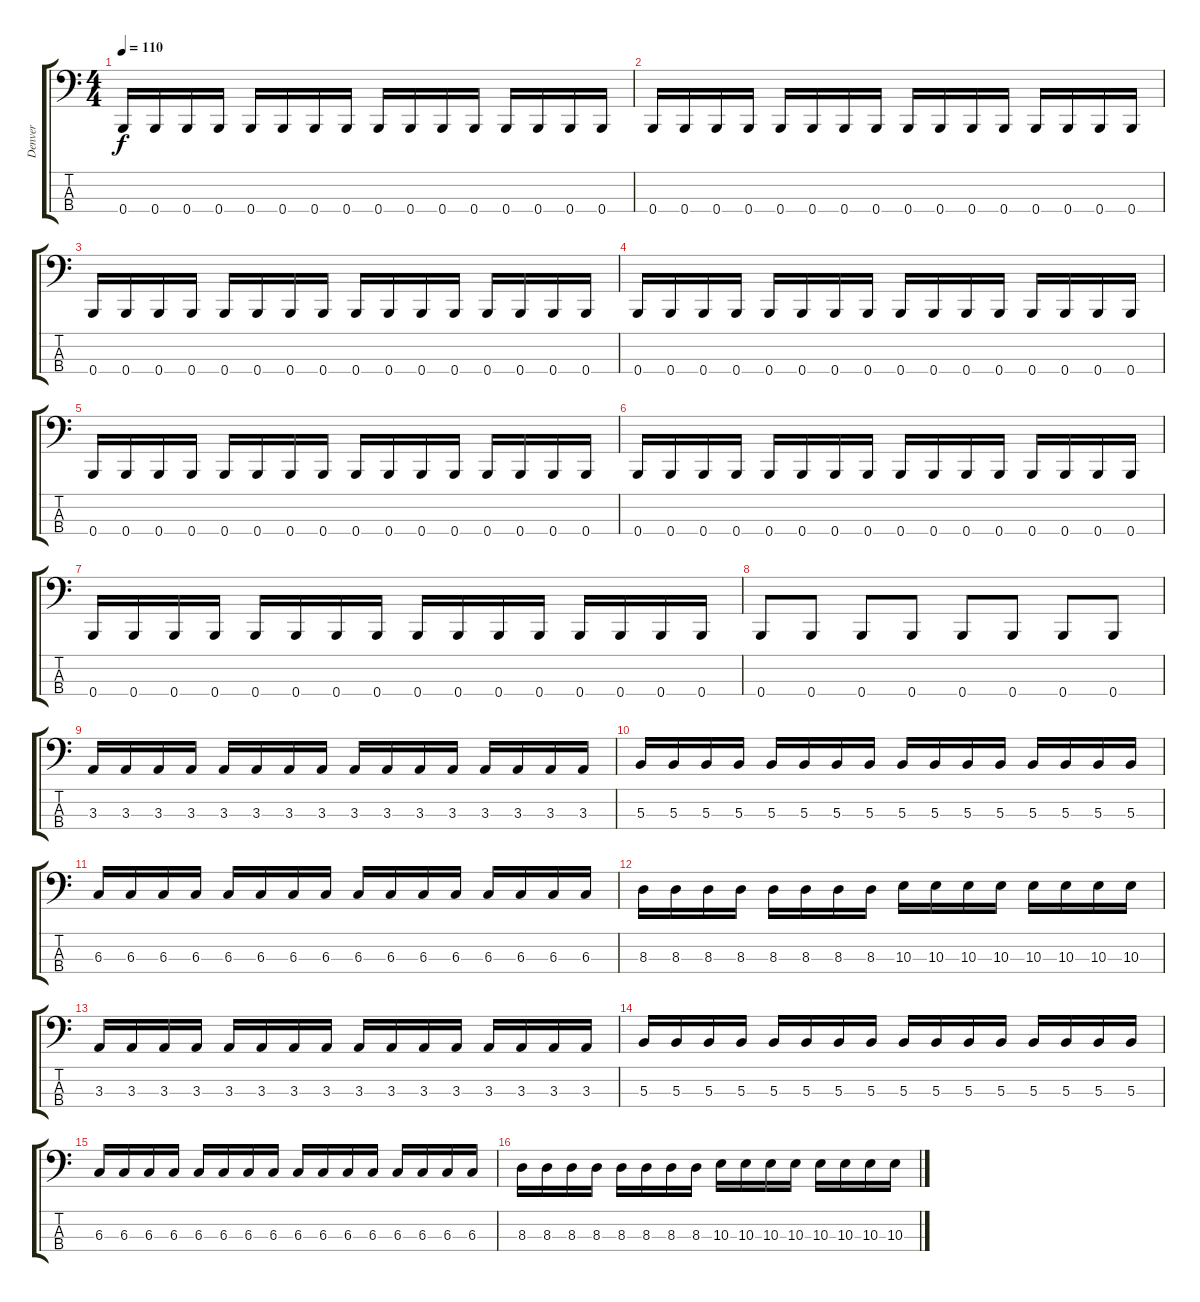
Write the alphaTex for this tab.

\track ("Denver" "Denver") {instrument slapbass2}
\staff {score tabs}
\tuning (E2 B1 Gb1 B0) {hide}
\ts (4 4)
\tempo 110
\clef f4
\ks c
0.4.16{dy f} 0.4.16 0.4.16 0.4.16 0.4.16 0.4.16 0.4.16 0.4.16 0.4.16 0.4.16 0.4.16 0.4.16 0.4.16 0.4.16 0.4.16 0.4.16 |
0.4.16 0.4.16 0.4.16 0.4.16 0.4.16 0.4.16 0.4.16 0.4.16 0.4.16 0.4.16 0.4.16 0.4.16 0.4.16 0.4.16 0.4.16 0.4.16 |
0.4.16 0.4.16 0.4.16 0.4.16 0.4.16 0.4.16 0.4.16 0.4.16 0.4.16 0.4.16 0.4.16 0.4.16 0.4.16 0.4.16 0.4.16 0.4.16 |
0.4.16 0.4.16 0.4.16 0.4.16 0.4.16 0.4.16 0.4.16 0.4.16 0.4.16 0.4.16 0.4.16 0.4.16 0.4.16 0.4.16 0.4.16 0.4.16 |
0.4.16 0.4.16 0.4.16 0.4.16 0.4.16 0.4.16 0.4.16 0.4.16 0.4.16 0.4.16 0.4.16 0.4.16 0.4.16 0.4.16 0.4.16 0.4.16 |
0.4.16 0.4.16 0.4.16 0.4.16 0.4.16 0.4.16 0.4.16 0.4.16 0.4.16 0.4.16 0.4.16 0.4.16 0.4.16 0.4.16 0.4.16 0.4.16 |
0.4.16 0.4.16 0.4.16 0.4.16 0.4.16 0.4.16 0.4.16 0.4.16 0.4.16 0.4.16 0.4.16 0.4.16 0.4.16 0.4.16 0.4.16 0.4.16 |
0.4.8 0.4.8 0.4.8 0.4.8 0.4.8 0.4.8 0.4.8 0.4.8 |
3.3.16 3.3.16 3.3.16 3.3.16 3.3.16 3.3.16 3.3.16 3.3.16 3.3.16 3.3.16 3.3.16 3.3.16 3.3.16 3.3.16 3.3.16 3.3.16 |
5.3.16 5.3.16 5.3.16 5.3.16 5.3.16 5.3.16 5.3.16 5.3.16 5.3.16 5.3.16 5.3.16 5.3.16 5.3.16 5.3.16 5.3.16 5.3.16 |
6.3.16 6.3.16 6.3.16 6.3.16 6.3.16 6.3.16 6.3.16 6.3.16 6.3.16 6.3.16 6.3.16 6.3.16 6.3.16 6.3.16 6.3.16 6.3.16 |
8.3.16 8.3.16 8.3.16 8.3.16 8.3.16 8.3.16 8.3.16 8.3.16 10.3.16 10.3.16 10.3.16 10.3.16 10.3.16 10.3.16 10.3.16 10.3.16 |
3.3.16 3.3.16 3.3.16 3.3.16 3.3.16 3.3.16 3.3.16 3.3.16 3.3.16 3.3.16 3.3.16 3.3.16 3.3.16 3.3.16 3.3.16 3.3.16 |
5.3.16 5.3.16 5.3.16 5.3.16 5.3.16 5.3.16 5.3.16 5.3.16 5.3.16 5.3.16 5.3.16 5.3.16 5.3.16 5.3.16 5.3.16 5.3.16 |
6.3.16 6.3.16 6.3.16 6.3.16 6.3.16 6.3.16 6.3.16 6.3.16 6.3.16 6.3.16 6.3.16 6.3.16 6.3.16 6.3.16 6.3.16 6.3.16 |
8.3.16 8.3.16 8.3.16 8.3.16 8.3.16 8.3.16 8.3.16 8.3.16 10.3.16 10.3.16 10.3.16 10.3.16 10.3.16 10.3.16 10.3.16 10.3.16
